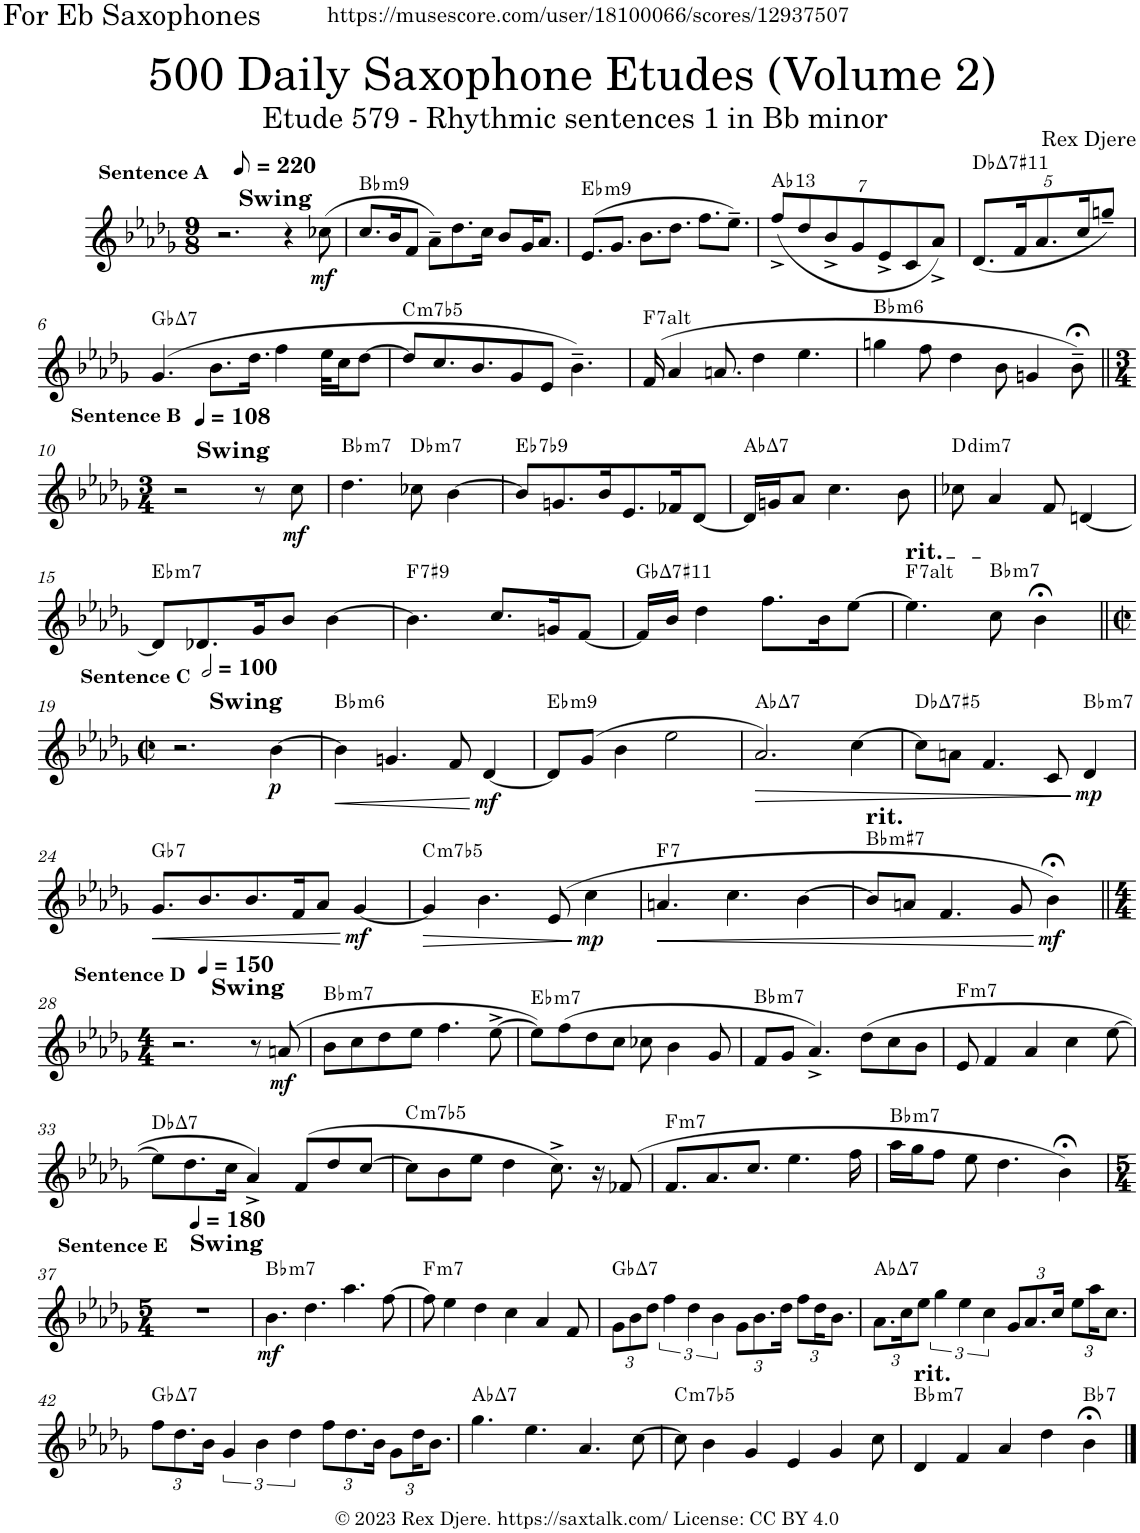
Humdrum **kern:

**kern	**dynam	**harte
*part1	*part1	*part1
*staff1	*staff1	*
*I"Alto Saxophone	*	*
*I'A. Sax.	*	*
*clefG2	*	*
*Trd5c9	*	*
*k[b-e-a-d-g-]	*	*
*M9/8	*	*
*MM110	*	*
=1	=1	=1
!LO:TX:a:B:t=Swing	!	!
!LO:TX:a:B:t=Sentence A	!	!
2.r	.	.
4r	.	.
!	!LO:DY:b	!
(8cc-X\	mf	.
=2	=2	=2
!	!	!LO:H:kt=m9
8.cc/L	.	Bb:min9
16b-/K	.	.
8f/J	.	.
8a-~\L)	.	.
8.dd-\	.	.
16cc\Jk	.	.
8b-/L	.	.
16g-/K	.	.
8.a-/J	.	.
=3	=3	=3
!	!	!LO:H:kt=m9
(8.e-/L	.	Eb:min9
8.g-/J	.	.
8.b-\L	.	.
8.dd-\J	.	.
8.ff\L	.	.
8.ee-~\J)	.	.
=4	=4	=4
*Xbrackettup	*	*
!	!	!LO:H:kt=13
(56%9ff^/L	.	Ab:9(11,13)
56%9dd-/	.	.
56%9b-^/	.	.
56%9g-/	.	.
56%9e-^/	.	.
56%9c/	.	.
56%9a-^/J)	.	.
=5	=5	=5
!	!	!LO:H:kt=7
(40%9.d-/L	.	Db:maj7(#11)
80%9f/K	.	.
40%9.a-/	.	.
80%9cc/K	.	.
40%9ggn~/J)	.	.
!!LO:LB:g=z
=6	=6	=6
!	!	!LO:H:kt=7
(4.g-/	.	Gb:maj7
8.b-\L	.	.
16.dd-\Jk	.	.
4ff\	.	.
32ee-\KLL	.	.
16cc\J	.	.
[8dd-\J	.	.
=7	=7	=7
!	!	!LO:H:kt=m7b5
8dd-/L]	.	C:hdim7
8.cc/	.	.
8.b-/	.	.
8g-/	.	.
8e-/J	.	.
4.b-~\)	.	.
=8	=8	=8
!	!	!LO:H:kt=7
(16f/	.	F:(3,b5,#5,b7,b9,#9)
4a-/	.	.
8.an/	.	.
4dd-\	.	.
4.ee-\	.	.
=9	=9	=9
!	!	!LO:H:kt=m6
4ggn\	.	Bb:min6
8ff\	.	.
4dd-\	.	.
8b-\	.	.
4gn/	.	.
8b-;<~\)	.	.
!!LO:LB:g=z
=10||	=10||	=10||
*M3/4	*	*
*MM108	*	*
!LO:TX:a:B:t=Sentence B	!	!
!LO:TX:a:B:t=Swing	!	!
2r	.	.
8r	.	.
!	!LO:DY:b	!
8cc\	mf	.
=11	=11	=11
!	!	!LO:H:kt=m7
4.dd-\	.	Bb:min7
!	!	!LO:H:kt=m7
8cc-X\	.	Db:min7
[4b-\	.	.
=12	=12	=12
!	!	!LO:H:kt=7
8b-/L]	.	Eb:7(b9)
8.gn/	.	.
16b-/K	.	.
8.e-/	.	.
16f-X/K	.	.
[8d-/J	.	.
=13	=13	=13
!	!	!LO:H:kt=7
16d-/LL]	.	Ab:maj7
16gn/J	.	.
8a-/J	.	.
4.cc\	.	.
8b-\	.	.
=14	=14	=14
!	!	!LO:H:kt=dim7
8cc-X\	.	D:dim7
4a-/	.	.
8f/	.	.
[4dn/	.	.
!!LO:LB:g=z
=15	=15	=15
!	!	!LO:H:kt=m7
8d/L]	.	Eb:min7
8.d-X/	.	.
16g-/K	.	.
8b-/J	.	.
[4b-\	.	.
=16	=16	=16
!	!	!LO:H:kt=7
4.b-\]	.	F:7(#9)
8.cc/L	.	.
16gn/K	.	.
[8f/J	.	.
=17	=17	=17
!	!	!LO:H:kt=7
16f/LL]	.	Gb:maj7(#11)
16b-/JJ	.	.
4dd-\	.	.
8.ff\L	.	.
16b-\K	.	.
[8ee-\J	.	.
=18	=18	=18
!LO:TX:a:t=rit.	!	!LO:H:kt=7
4.ee-\]	.	F:(3,b5,#5,b7,b9,#9)
!	!	!LO:H:kt=m7
8cc\	.	Bb:min7
4b-;<\	.	.
!!LO:LB:g=z
=19||	=19||	=19||
*M2/2	*	*
*met(c|)	*	*
*MM200	*	*
!LO:TX:a:B:t=Sentence C	!	!
!LO:TX:a:B:t=Swing	!	!
2.r	.	.
!	!LO:DY:b	!
[4b-\	p	.
=20	=20	=20
!	!LO:HP:b	!LO:H:kt=m6
4b-\]	<	Bb:min6
4.gn/	.	.
8f/	.	.
!	!LO:DY:n=1:b	!
[4d-/	[ mf	.
=21	=21	=21
!	!	!LO:H:kt=m9
8d-/L]	.	Eb:min9
(8g-/J	.	.
4b-\	.	.
2ee-\	.	.
=22	=22	=22
!	!LO:HP:b	!LO:H:kt=7
2.a-/)	>	Ab:maj7
[4cc\	.	.
=23	=23	=23
!	!	!LO:H:kt=7
8cc\L]	.	Db:(3,#5,7)
8an\J	.	.
4.f/	.	.
8c/	.	.
!	!LO:DY:n=1:b	!LO:H:kt=m7
4d-/	] mp	Bb:min7
!!LO:LB:g=z
=24	=24	=24
!	!LO:HP:b	!LO:H:kt=7
8.g-/L	<	Gb:7
8.b-/	.	.
8.b-/	.	.
16f/K	.	.
8a-/J	.	.
!	!LO:DY:n=1:b	!
[4g-/	[ mf	.
=25	=25	=25
!	!LO:HP:b	!LO:H:kt=m7b5
4g-/]	>	C:hdim7
4.b-\	.	.
(8e-/	.	.
!	!LO:DY:n=1:b	!
4cc\	] mp	.
=26	=26	=26
!	!LO:HP:b	!LO:H:kt=7
4.an/	<	F:7
4.cc\	.	.
[4b-\	.	.
=27	=27	=27
!LO:TX:a:t=rit.	!	!LO:H:kt=m
8b-/L]	.	Bb:min(#7)
8an/J	.	.
4.f/	.	.
8g-/	.	.
!	!LO:DY:n=1:b	!
4b-;<\)	[ mf	.
!!LO:LB:g=z
=28||	=28||	=28||
*M4/4	*	*
*MM150	*	*
!LO:TX:a:B:t=Sentence D	!	!
!LO:TX:a:B:t=Swing	!	!
2.r	.	.
8r	.	.
!	!LO:DY:b	!
(8an/	mf	.
=29	=29	=29
!	!	!LO:H:kt=m7
8b-\L	.	Bb:min7
8cc\	.	.
8dd-\	.	.
8ee-\J	.	.
4.ff\	.	.
[8ee-^\	.	.
=30	=30	=30
!	!	!LO:H:kt=m7
8ee-\L])	.	Eb:min7
(8ff\	.	.
8dd-\	.	.
8cc\J	.	.
8cc-X\	.	.
4b-\	.	.
8g-/	.	.
=31	=31	=31
!	!	!LO:H:kt=m7
8f/L	.	Bb:min7
8g-/J	.	.
4.a-^/)	.	.
(8dd-\L	.	.
8cc\	.	.
8b-\J	.	.
=32	=32	=32
!	!	!LO:H:kt=m7
8e-/	.	F:min7
4f/	.	.
4a-/	.	.
4cc\	.	.
[8ee-\	.	.
!!LO:LB:g=z
=33	=33	=33
!	!	!LO:H:kt=7
8ee-\L]	.	Db:maj7
8.dd-\	.	.
16cc\Jk	.	.
4a-^/)	.	.
(8f/L	.	.
8dd-/	.	.
[8cc/J	.	.
=34	=34	=34
!	!	!LO:H:kt=m7b5
8cc\L]	.	C:hdim7
8b-\	.	.
8ee-\J	.	.
4dd-\	.	.
8.cc^\)	.	.
16r	.	.
(8f-X/	.	.
=35	=35	=35
!	!	!LO:H:kt=m7
8.f/L	.	F:min7
8.a-/	.	.
8.cc/J	.	.
4.ee-\	.	.
16ff\	.	.
=36	=36	=36
!	!	!LO:H:kt=m7
16aa-\LL	.	Bb:min7
16gg-\J	.	.
8ff\J	.	.
8ee-\	.	.
4.dd-\	.	.
4b-;<\)	.	.
!!LO:LB:g=z
=37	=37	=37
*M5/4	*	*
*MM180	*	*
!LO:TX:a:B:t=Sentence E	!	!
!LO:TX:a:B:t=Swing	!	!
4%5r	.	.
=38	=38	=38
!	!LO:DY:b	!LO:H:kt=m7
4.b-\	mf	Bb:min7
4.dd-\	.	.
4.aa-\	.	.
[8ff\	.	.
=39	=39	=39
!	!	!LO:H:kt=m7
8ff\]	.	F:min7
4ee-\	.	.
4dd-\	.	.
4cc\	.	.
4a-/	.	.
8f/	.	.
=40	=40	=40
!	!	!LO:H:kt=7
12g-\L	.	Gb:maj7
12b-\	.	.
12dd-\J	.	.
*brackettup	*	*
6ff\	.	.
6dd-\	.	.
6b-\	.	.
*Xbrackettup	*	*
12g-\L	.	.
12.b-\	.	.
24dd-\Jk	.	.
12ff\L	.	.
24dd-\K	.	.
12.b-\J	.	.
=41	=41	=41
!	!	!LO:H:kt=7
12.a-\L	.	Ab:maj7
24cc\K	.	.
12ee-\J	.	.
*brackettup	*	*
6gg-\	.	.
6ee-\	.	.
6cc\	.	.
*Xbrackettup	*	*
12g-/L	.	.
12.a-/	.	.
24cc/Jk	.	.
12ee-\L	.	.
24aa-\K	.	.
12.cc\J	.	.
!!LO:LB:g=z
=42	=42	=42
!	!	!LO:H:kt=7
12ff\L	.	Gb:maj7
12.dd-\	.	.
24b-\Jk	.	.
*brackettup	*	*
6g-/	.	.
6b-\	.	.
6dd-\	.	.
*Xbrackettup	*	*
12ff\L	.	.
12.dd-\	.	.
24b-\Jk	.	.
12g-\L	.	.
24dd-\K	.	.
12.b-\J	.	.
=43	=43	=43
!	!	!LO:H:kt=7
4.gg-\	.	Ab:maj7
4.ee-\	.	.
4.a-/	.	.
[8cc\	.	.
=44	=44	=44
!	!	!LO:H:kt=m7b5
8cc\]	.	C:hdim7
4b-\	.	.
4g-/	.	.
4e-/	.	.
4g-/	.	.
8cc\	.	.
=45	=45	=45
!LO:TX:a:t=rit.	!	!LO:H:kt=m7
4d-/	.	Bb:min7
4f/	.	.
4a-/	.	.
4dd-\	.	.
!	!	!LO:H:kt=7
4b-;<\	.	Bb:7
==	==	==
*-	*-	*-
